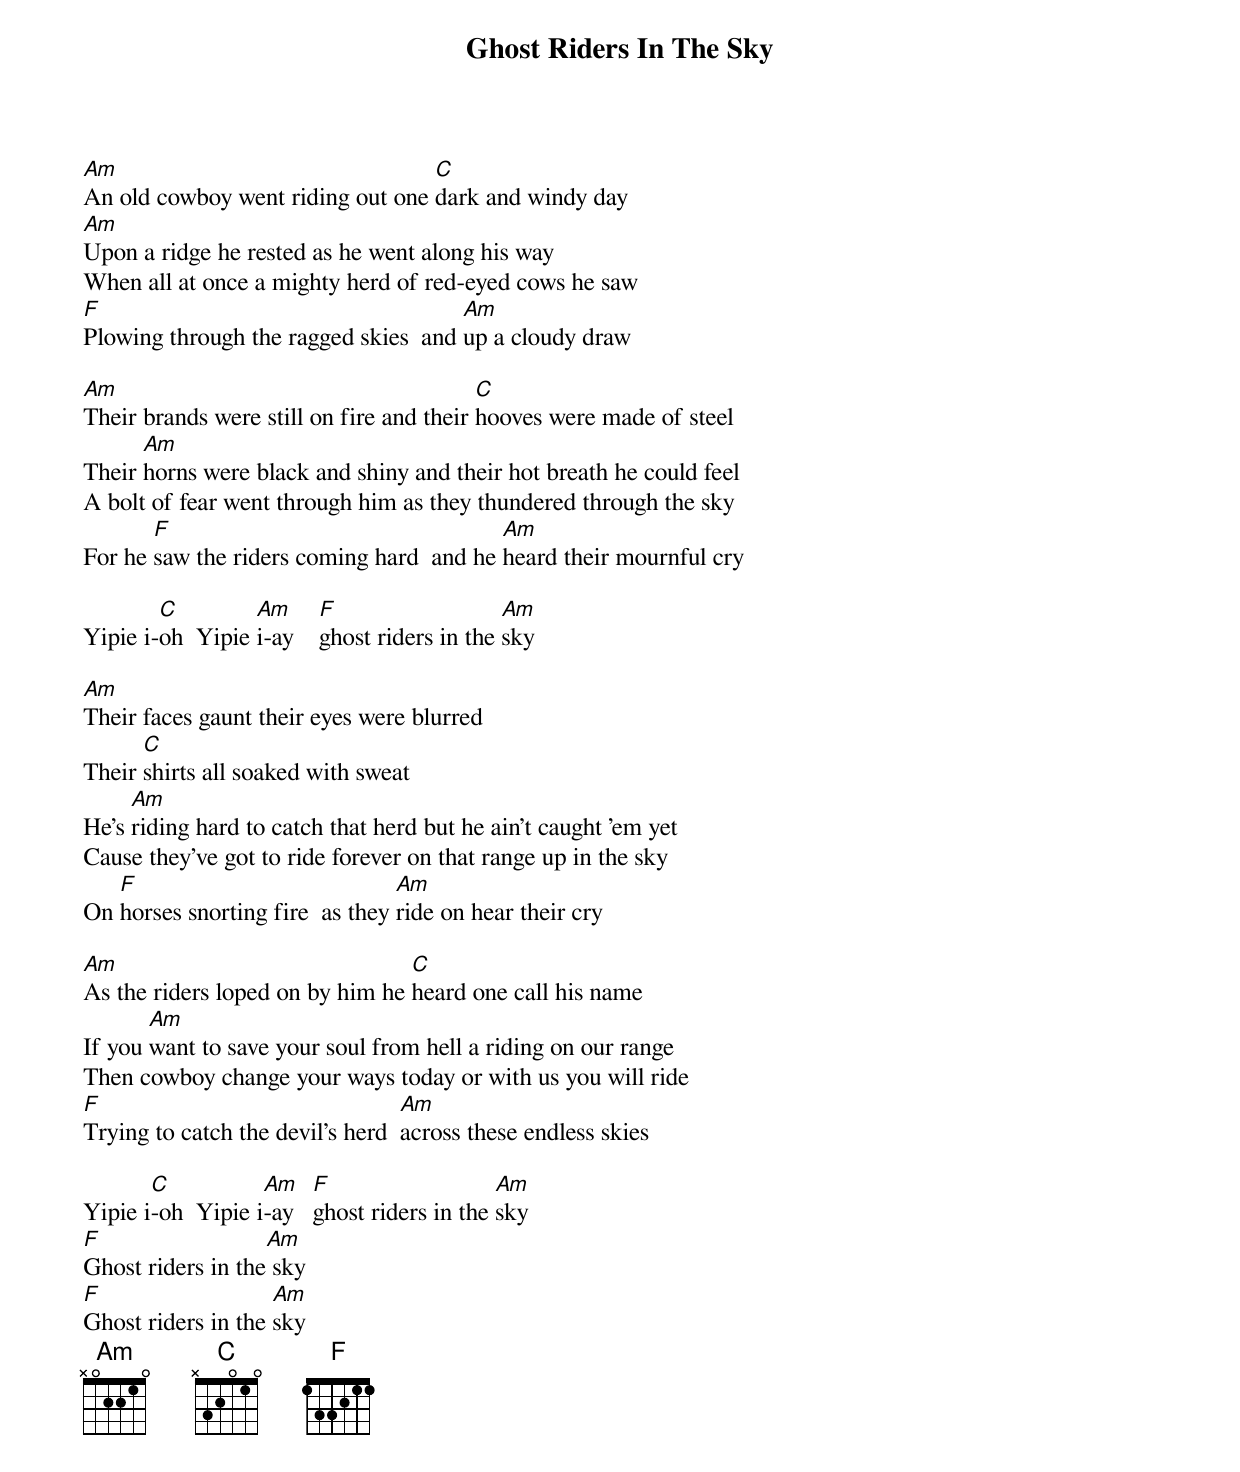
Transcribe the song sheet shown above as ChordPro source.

{title:Ghost Riders In The Sky}
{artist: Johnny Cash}

{!Start_of_part}
[Am]An old cowboy went riding out one [C]dark and windy day
[Am]Upon a ridge he rested as he went along his way
When all at once a mighty herd of red-eyed cows he saw
[F]Plowing through the ragged skies  and [Am]up a cloudy draw
{!End_of_part}

{!Start_of_part}
[Am]Their brands were still on fire and their [C]hooves were made of steel
Their [Am]horns were black and shiny and their hot breath he could feel
A bolt of fear went through him as they thundered through the sky
For he [F]saw the riders coming hard  and he [Am]heard their mournful cry
{!End_of_part}

{!Start_of_part}
Yipie i-[C]oh  Yipie [Am]i-ay    [F]ghost riders in the [Am]sky
{!End_of_part}

{!Start_of_part}
[Am]Their faces gaunt their eyes were blurred
Their [C]shirts all soaked with sweat
He’s [Am]riding hard to catch that herd but he ain't caught 'em yet
Cause they've got to ride forever on that range up in the sky
On [F]horses snorting fire  as they [Am]ride on hear their cry
{!End_of_part}

{!Start_of_part}
[Am]As the riders loped on by him he [C]heard one call his name
If you [Am]want to save your soul from hell a riding on our range
Then cowboy change your ways today or with us you will ride
[F]Trying to catch the devil’s herd  [Am]across these endless skies
{!End_of_part}

{!Start_of_part}
Yipie i[C]-oh  Yipie i[Am]-ay   [F]ghost riders in the [Am]sky
[F]Ghost riders in the[Am] sky
[F]Ghost riders in the [Am]sky
{!End_of_part}
